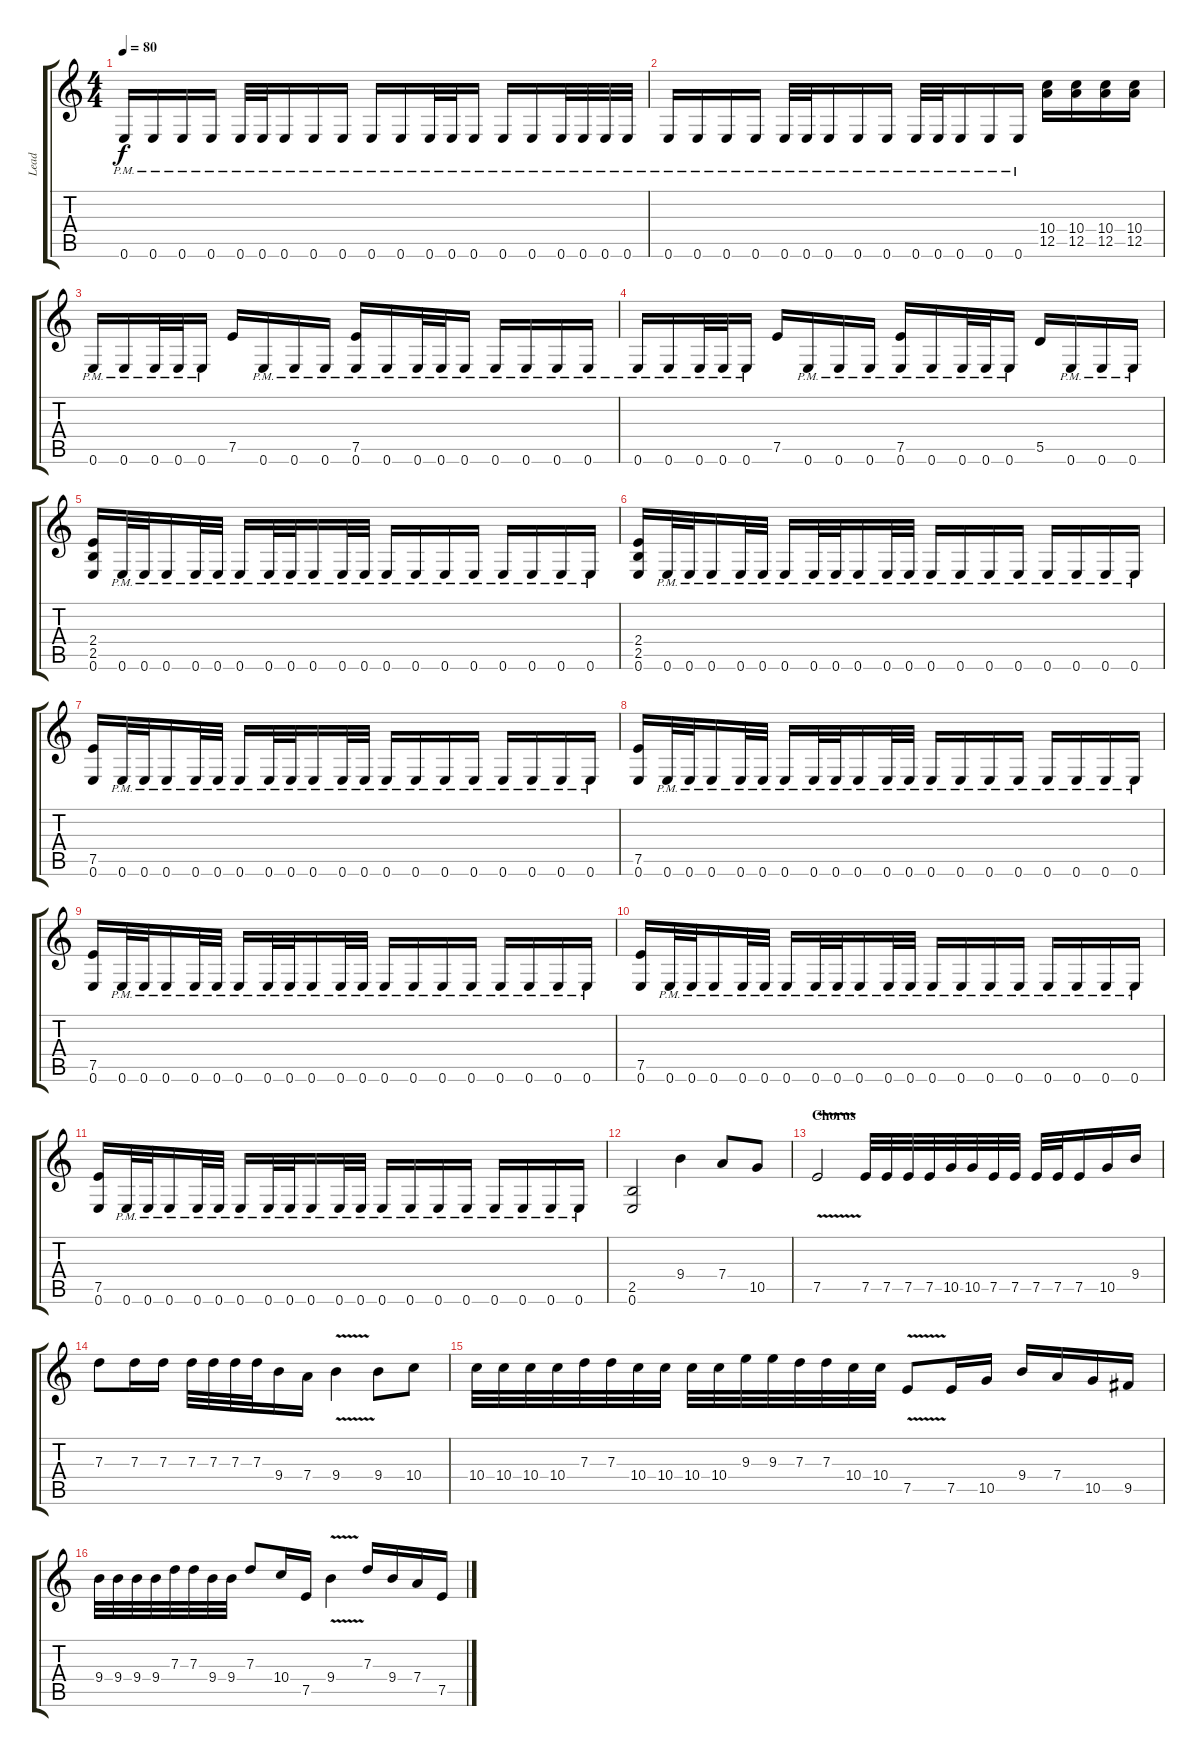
\track ("Lead" "Lead") {instrument distortionguitar}
\staff {score tabs}
\tuning (E4 B3 G3 D3 A2 E2) {hide}
\ts (4 4)
\tempo 80
\clef g2
\ks c
0.6{pm}.16{dy f} 0.6{pm}.16 0.6{pm}.16 0.6{pm}.16 0.6{pm}.32 0.6{pm}.32 0.6{pm}.16 0.6{pm}.16 0.6{pm}.16 0.6{pm}.16 0.6{pm}.16 0.6{pm}.32 0.6{pm}.32 0.6{pm}.16 0.6{pm}.16 0.6{pm}.16 0.6{pm}.32 0.6{pm}.32 0.6{pm}.32 0.6{pm}.32 |
0.6{pm}.16 0.6{pm}.16 0.6{pm}.16 0.6{pm}.16 0.6{pm}.32 0.6{pm}.32 0.6{pm}.16 0.6{pm}.16 0.6{pm}.16 0.6{pm}.32 0.6{pm}.32 0.6{pm}.16 0.6{pm}.16 0.6{pm}.16 (10.4 12.5).16 (10.4 12.5).16 (10.4 12.5).16 (10.4 12.5).16 |
0.6{pm}.16 0.6{pm}.16 0.6{pm}.32 0.6{pm}.32 0.6{pm}.16 7.5.16 0.6{pm}.16 0.6{pm}.16 0.6{pm}.16 (7.5 0.6{pm}).16 0.6{pm}.16 0.6{pm}.32 0.6{pm}.32 0.6{pm}.16 0.6{pm}.16 0.6{pm}.16 0.6{pm}.16 0.6{pm}.16 |
0.6{pm}.16 0.6{pm}.16 0.6{pm}.32 0.6{pm}.32 0.6{pm}.16 7.5.16 0.6{pm}.16 0.6{pm}.16 0.6{pm}.16 (7.5 0.6{pm}).16 0.6{pm}.16 0.6{pm}.32 0.6{pm}.32 0.6{pm}.16 5.5.16 0.6{pm}.16 0.6{pm}.16 0.6{pm}.16 |
(2.4 2.5 0.6).16 0.6{pm}.32 0.6{pm}.32 0.6{pm}.16 0.6{pm}.32 0.6{pm}.32 0.6{pm}.16 0.6{pm}.32 0.6{pm}.32 0.6{pm}.16 0.6{pm}.32 0.6{pm}.32 0.6{pm}.16 0.6{pm}.16 0.6{pm}.16 0.6{pm}.16 0.6{pm}.16 0.6{pm}.16 0.6{pm}.16 0.6{pm}.16 |
(2.4 2.5 0.6).16 0.6{pm}.32 0.6{pm}.32 0.6{pm}.16 0.6{pm}.32 0.6{pm}.32 0.6{pm}.16 0.6{pm}.32 0.6{pm}.32 0.6{pm}.16 0.6{pm}.32 0.6{pm}.32 0.6{pm}.16 0.6{pm}.16 0.6{pm}.16 0.6{pm}.16 0.6{pm}.16 0.6{pm}.16 0.6{pm}.16 0.6{pm}.16 |
(7.5 0.6).16 0.6{pm}.32 0.6{pm}.32 0.6{pm}.16 0.6{pm}.32 0.6{pm}.32 0.6{pm}.16 0.6{pm}.32 0.6{pm}.32 0.6{pm}.16 0.6{pm}.32 0.6{pm}.32 0.6{pm}.16 0.6{pm}.16 0.6{pm}.16 0.6{pm}.16 0.6{pm}.16 0.6{pm}.16 0.6{pm}.16 0.6{pm}.16 |
(7.5 0.6).16 0.6{pm}.32 0.6{pm}.32 0.6{pm}.16 0.6{pm}.32 0.6{pm}.32 0.6{pm}.16 0.6{pm}.32 0.6{pm}.32 0.6{pm}.16 0.6{pm}.32 0.6{pm}.32 0.6{pm}.16 0.6{pm}.16 0.6{pm}.16 0.6{pm}.16 0.6{pm}.16 0.6{pm}.16 0.6{pm}.16 0.6{pm}.16 |
(7.5 0.6).16 0.6{pm}.32 0.6{pm}.32 0.6{pm}.16 0.6{pm}.32 0.6{pm}.32 0.6{pm}.16 0.6{pm}.32 0.6{pm}.32 0.6{pm}.16 0.6{pm}.32 0.6{pm}.32 0.6{pm}.16 0.6{pm}.16 0.6{pm}.16 0.6{pm}.16 0.6{pm}.16 0.6{pm}.16 0.6{pm}.16 0.6{pm}.16 |
(7.5 0.6).16 0.6{pm}.32 0.6{pm}.32 0.6{pm}.16 0.6{pm}.32 0.6{pm}.32 0.6{pm}.16 0.6{pm}.32 0.6{pm}.32 0.6{pm}.16 0.6{pm}.32 0.6{pm}.32 0.6{pm}.16 0.6{pm}.16 0.6{pm}.16 0.6{pm}.16 0.6{pm}.16 0.6{pm}.16 0.6{pm}.16 0.6{pm}.16 |
(7.5 0.6).16 0.6{pm}.32 0.6{pm}.32 0.6{pm}.16 0.6{pm}.32 0.6{pm}.32 0.6{pm}.16 0.6{pm}.32 0.6{pm}.32 0.6{pm}.16 0.6{pm}.32 0.6{pm}.32 0.6{pm}.16 0.6{pm}.16 0.6{pm}.16 0.6{pm}.16 0.6{pm}.16 0.6{pm}.16 0.6{pm}.16 0.6{pm}.16 |
(2.5 0.6).2 9.4.4 7.4.8 10.5.8 |
\section ("" "Chorus")
7.5{v}.2 7.5.32 7.5.32 7.5.32 7.5.32 10.5.32 10.5.32 7.5.32 7.5.32 7.5.32 7.5.32 7.5.16 10.5.16 9.4.16 |
7.3.8 7.3.16 7.3.16 7.3.32 7.3.32 7.3.32 7.3.32 9.4.16 7.4.16 9.4{v}.4 9.4.8 10.4.8 |
10.4.32 10.4.32 10.4.32 10.4.32 7.3.32 7.3.32 10.4.32 10.4.32 10.4.32 10.4.32 9.3.32 9.3.32 7.3.32 7.3.32 10.4.32 10.4.32 7.5{v}.8 7.5.16 10.5.16 9.4.16 7.4.16 10.5.16 9.5.16 |
9.4.32 9.4.32 9.4.32 9.4.32 7.3.32 7.3.32 9.4.32 9.4.32 7.3.8 10.4.16 7.5.16 9.4{v}.4 7.3.16 9.4.16 7.4.16 7.5.16
